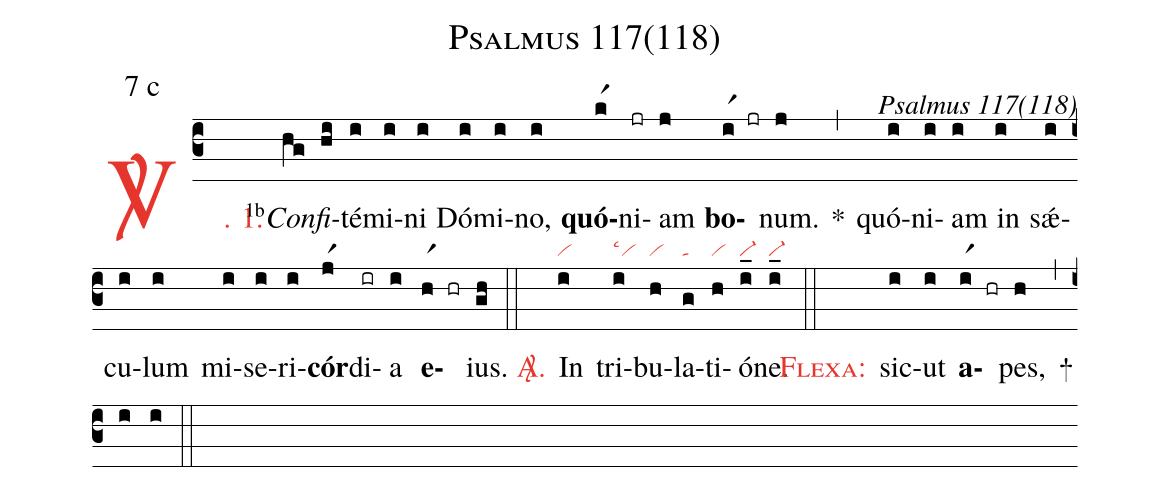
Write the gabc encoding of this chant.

name: Psalmus 117(118);
mode: 7;
mode-differentia: c;
commentary: Psalmus 117(118);
nabc-lines: 1;
%%
(c3)

<c><sp>V/</sp>. 1.</c>() <v>\VSup{1b}</v><i>Con</i>(hg)<i>fi</i>(hi)té(i)mi(i)ni(i) Dó(i)mi(i)no,(i) <b>quó</b>(kr1)ni(jr)am(j) <b>bo</b>(ir1 jr)num.(j) *(,) quó(i)ni(i)am(i) in(i) sǽ(i)cu(i)lum(i) mi(i)se(i)ri(i)<b>cór</b>(jr1)di(ir)a(i) <b>e</b>(hr1 hr)ius.(gh)

(::)

<nlba><c><sp>A/</sp>.</c>() In</nlba>(i|vi) tri(i|vilsc1)bu(h|vi)la(g|ta)ti(h|vi)ó(i_|vi-)ne.(i_|vi-)

(::)

<nlba><c><sc>Flexa</sc>:</c>() sic</nlba>(i)ut(i) <b>a</b>(ir1 hr)pes,(h) +(,) (i) (i)

(::)
